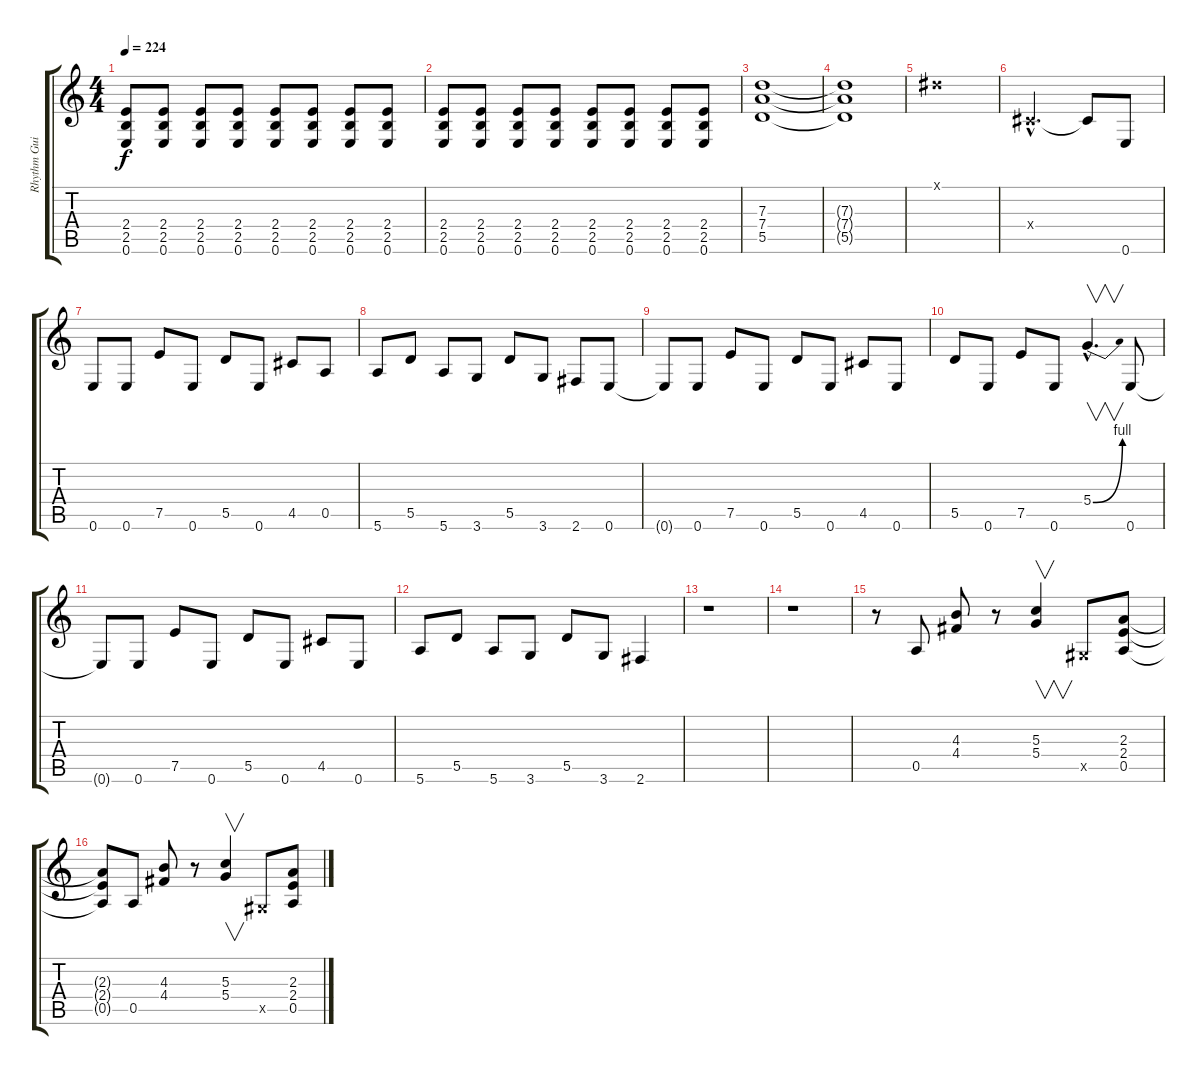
\track ("Rhythm Guitar" "Rhythm Gui") {instrument distortionguitar}
\staff {score tabs}
\tuning (E4 B3 G3 D3 A2 E2) {hide}
\ts (4 4)
\tempo 224
\clef g2
\ks c
(2.4 2.5 0.6).8{dy f} (2.4 2.5 0.6).8 (2.4 2.5 0.6).8 (2.4 2.5 0.6).8 (2.4 2.5 0.6).8 (2.4 2.5 0.6).8 (2.4 2.5 0.6).8 (2.4 2.5 0.6).8 |
(2.4 2.5 0.6).8 (2.4 2.5 0.6).8 (2.4 2.5 0.6).8 (2.4 2.5 0.6).8 (2.4 2.5 0.6).8 (2.4 2.5 0.6).8 (2.4 2.5 0.6).8 (2.4 2.5 0.6).8 |
(7.3 7.4 5.5).1 |
(7.3{t} 7.4{t} 5.5{t}).1 |
-1.1{x}.1 |
-1.4{hac x}.2{d} -1.4{t}.8 0.6.8 |
0.6.8 0.6.8 7.5.8 0.6.8 5.5.8 0.6.8 4.5.8 0.5.8 |
5.6.8 5.5.8 5.6.8 3.6.8 5.5.8 3.6.8 2.6.8 0.6.8 |
0.6{t}.8 0.6.8 7.5.8 0.6.8 5.5.8 0.6.8 4.5.8 0.6.8 |
5.5.8 0.6.8 7.5.8 0.6.8 5.4{be (bend 0 0 60 4) hac}.4{v d} 0.6.8 |
0.6{t}.8 0.6.8 7.5.8 0.6.8 5.5.8 0.6.8 4.5.8 0.6.8 |
5.6.8 5.5.8 5.6.8 3.6.8 5.5.8 3.6.8 2.6.4 |
r.1 |
r.1 |
r.8 0.5.8 (4.3 4.4).8 r.8 (5.3 5.4).4{v} -1.5{x}.8 (2.3 2.4 0.5).8 |
(2.3{t} 2.4{t} 0.5{t}).8 0.5.8 (4.3 4.4).8 r.8 (5.3 5.4).4{v} -1.5{x}.8 (2.3 2.4 0.5).8
